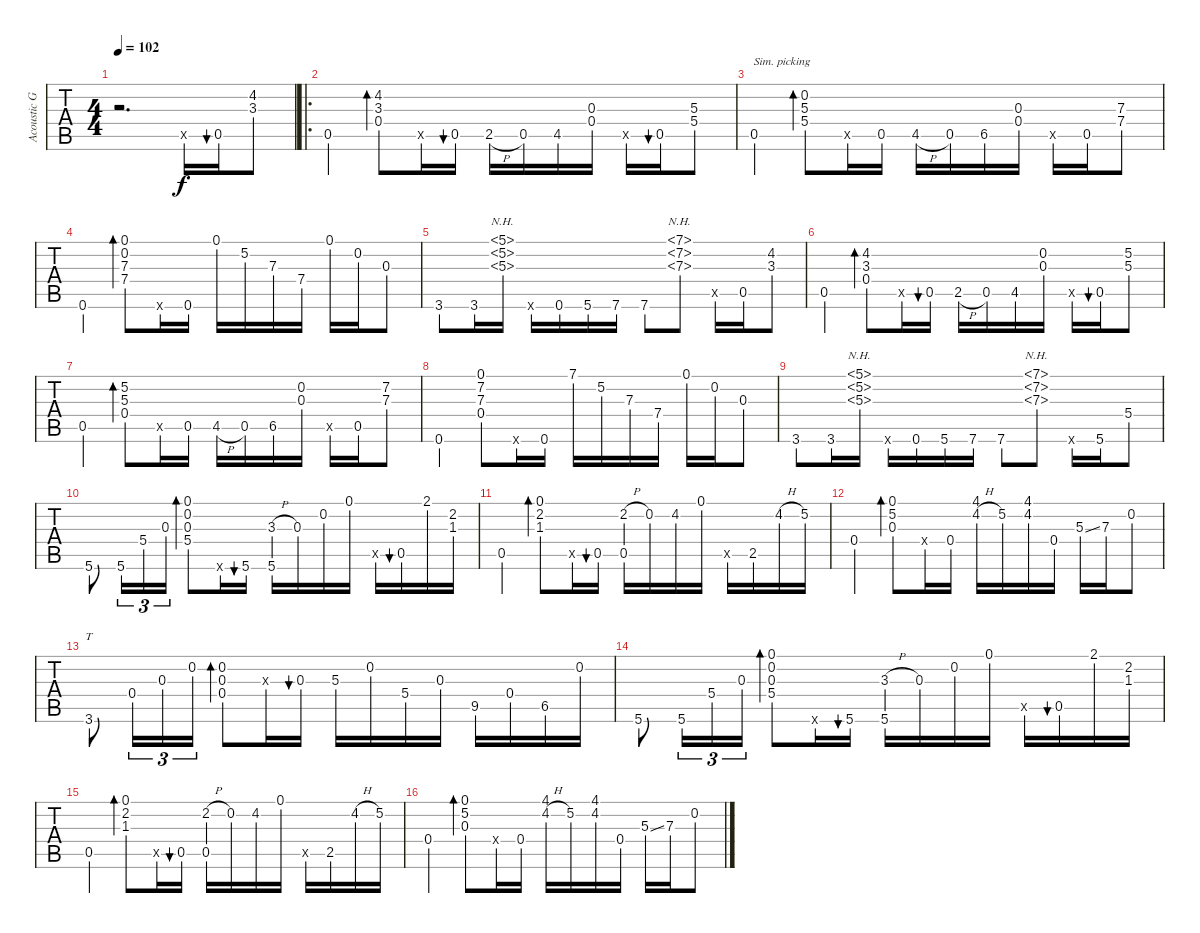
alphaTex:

\track ("Acoustic Guitar" "Acoustic G") {instrument acousticguitarsteel}
\staff {tabs}
\tuning (E4 B3 Ab3 E3 A2 Db2) {hide}
\ts (4 4)
\tempo 102
\clef g2
\ks c
r.2{d dy f instrument acousticguitarsteel} 0.5{x}.16 0.5{rf 1}.16{bu 60} (4.2{lf 5} 3.3{lf 3}).8 |
\ro
0.5.4 (4.2{rf 3} 3.3 0.4).8{bd 60} 0.5{x}.16 0.5{rf 1}.16{bu 60} 2.5{h}.16 0.5.16 4.5.16 (0.3{rf 3} 0.4{rf 2}).16 0.5{x}.16 0.5{rf 1}.16{bu 60} (5.3{rf 3} 5.4{rf 2}).8 |
0.5.4{txt "Sim. picking"} (0.2 5.3 5.4).8{bd 60} 0.5{x}.16 0.5.16 4.5{h}.16 0.5.16 6.5.16 (0.3 0.4).16 0.5{x}.16 0.5.16 (7.3 7.4).8 |
0.6.4 (0.1 0.2 7.3 7.4).8{bd 60} 0.6{x}.16 0.6.16 0.1.16 5.2.16 7.3.16 7.4.16 0.1.16 0.2.16 0.3.8 |
3.6.8 3.6.16 (5.1{nh} 5.2{nh} 5.3{nh}).16 0.6{x}.16 0.6.16 5.6.16 7.6.16 7.6.8 (7.1{nh} 7.2{nh} 7.3{nh}).8 0.5{x}.16 0.5.16 (4.2 3.3).8 |
0.5.4 (4.2{rf 3} 3.3 0.4).8{bd 60} 0.5{x}.16 0.5{rf 1}.16{bu 60} 2.5{h}.16 0.5.16 4.5.16 (0.2 0.3).16 0.5{x}.16 0.5{rf 1}.16{bu 60} (5.2 5.3).8 |
0.5.4 (5.2 5.3 0.4).8{bd 60} 0.5{x}.16 0.5.16 4.5{h}.16 0.5.16 6.5.16 (0.2 0.3).16 0.5{x}.16 0.5.16 (7.2 7.3).8 |
0.6.4 (0.1 7.2 7.3 0.4).8 0.6{x}.16 0.6.16 7.1.16 5.2.16 7.3.16 7.4.16 0.1.16 0.2.16 0.3.8 |
3.6.8 3.6.16 (5.1{nh} 5.2{nh} 5.3{nh}).16 0.6{x}.16 0.6.16 5.6.16 7.6.16 7.6.8 (7.1{nh} 7.2{nh} 7.3{nh}).8 0.6{x}.16 5.6{lf 4}.16 5.4{lf 5}.8 |
5.6{lf 4}.8 5.6{rf 1}.16{tu (3 2)} 5.4{lf 5 rf 2}.16{tu (3 2)} 0.3{rf 3}.16{tu (3 2)} (0.1 0.2 0.3{rf 2} 5.4).8{bd 60} 0.6{x}.16 5.6.16{bu 60} (3.3{h lf 2} 5.6).16 0.3.16 0.2.16 0.1.16 0.5{x}.16 0.5.16{bu 60} 2.1{lf 4}.16 (2.2{lf 3} 1.3{lf 2}).16 |
0.5.4 (0.1 2.2 1.3).8{bd 60} 0.5{x}.16 0.5.16{bu 60} (2.2{h} 0.5).16 0.2.16 4.2.16 0.1.16 0.5{x}.16 2.5.16 4.2{h}.16 5.2.16 |
0.4.4 (0.1 5.2 0.3).8{bd 60} 0.4{x}.16 0.4.16 (4.1 4.2{h}).16 5.2.16 (4.1 4.2).16 0.4.16 5.3{ss}.16 7.3.16 0.2.8 |
3.6{lf 2}.8{tt} 0.4.16{tu (3 2)} 0.3.16{tu (3 2)} 0.2.16{tu (3 2)} (0.2 0.3 0.4).8{bd 60} 0.3{x}.16 0.3{rf 1}.16{bu 60} 5.3{lf 3 rf 1}.16 0.2{rf 2}.16 5.4{lf 2 rf 1}.16 0.3{rf 2}.16 9.5{lf 5 rf 1}.16 0.4{rf 2}.16 6.5{lf 2 rf 1}.16 0.2{rf 3}.16 |
5.6.8 5.6.16{tu (3 2)} 5.4.16{tu (3 2)} 0.3.16{tu (3 2)} (0.1 0.2 0.3 5.4).8{bd 60} 0.6{x}.16 5.6.16{bu 60} (3.3{h} 5.6).16 0.3.16 0.2.16 0.1.16 0.5{x}.16 0.5.16{bu 60} 2.1.16 (2.2 1.3).16 |
0.5.4 (0.1 2.2 1.3).8{bd 60} 0.5{x}.16 0.5.16{bu 60} (2.2{h} 0.5).16 0.2.16 4.2.16 0.1.16 0.5{x}.16 2.5.16 4.2{h}.16 5.2.16 |
0.4.4 (0.1 5.2 0.3).8{bd 60} 0.4{x}.16 0.4.16 (4.1 4.2{h}).16 5.2.16 (4.1 4.2).16 0.4.16 5.3{ss}.16 7.3.16 0.2.8
